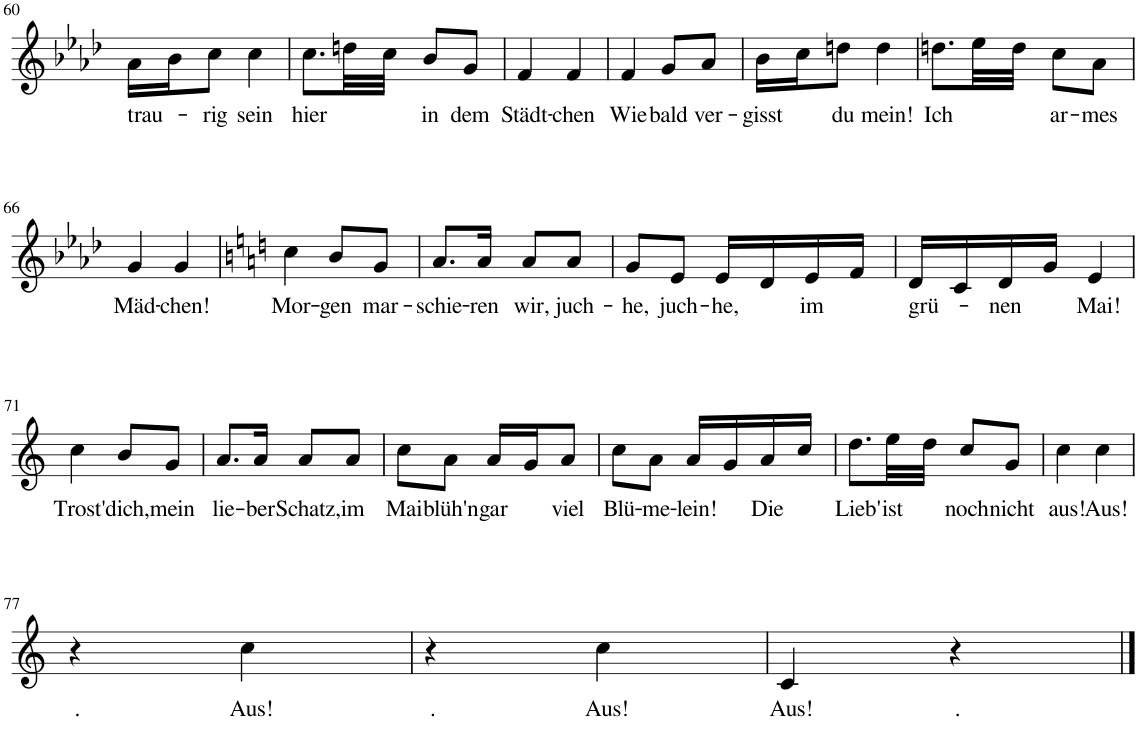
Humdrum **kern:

**kern	**text
*part1	*part1
*staff1	*staff1
*I"Piano	*
*I'Pno	*
!!LO:PB:g=z
*clefG2	*
*k[b-e-a-d-]	*
*M2/4	*
=60	=60
!	!LO:LY:b
16a-\LL	trau-
16b-\J	.
!	!LO:LY:b
8cc\J	-rig
!	!LO:LY:b
4cc\	sein
=61	=61
!	!LO:LY:b
8.cc\L	hier
32ddn\LL	.
32cc\JJJ	.
!	!LO:LY:b
8b-/L	in
!	!LO:LY:b
8g/J	dem
=62	=62
!	!LO:LY:b
4f/	Städt-
!	!LO:LY:b
4f/	-chen
=63	=63
!	!LO:LY:b
4f/	Wie
!	!LO:LY:b
8g/L	bald
!	!LO:LY:b
8a-/J	ver-
=64	=64
!	!LO:LY:b
16b-\LL	-gisst
16cc\J	.
!	!LO:LY:b
8ddn\J	du
!	!LO:LY:b
4dd\	mein!
=65	=65
!	!LO:LY:b
8.ddn\L	Ich
32ee-\LL	.
32dd\JJJ	.
!	!LO:LY:b
8cc\L	ar-
!	!LO:LY:b
8a-\J	-mes
!!LO:LB:g=z
=66	=66
!	!LO:LY:b
4g/	Mäd-
!	!LO:LY:b
4g/	-chen!
=67	=67
*k[]	*
!	!LO:LY:b
4cc\	Mor-
!	!LO:LY:b
8b/L	-gen
!	!LO:LY:b
8g/J	mar-
=68	=68
!	!LO:LY:b
8.a/L	-schie-
!	!LO:LY:b
16a/Jk	-ren
!	!LO:LY:b
8a/L	wir,
!	!LO:LY:b
8a/J	juch-
=69	=69
!	!LO:LY:b
8g/L	-he,
!	!LO:LY:b
8e/J	juch-
!	!LO:LY:b
16e/LL	-he,
16d/	.
!	!LO:LY:b
16e/	im
16f/JJ	.
=70	=70
!	!LO:LY:b
16d/LL	grü-
16c/	.
!	!LO:LY:b
16d/	-nen
16g/JJ	.
!	!LO:LY:b
4e/	Mai!
!!LO:LB:g=z
=71	=71
!	!LO:LY:b
4cc\	Trost'
!	!LO:LY:b
8b/L	dich,
!	!LO:LY:b
8g/J	mein
=72	=72
!	!LO:LY:b
8.a/L	lie-
!	!LO:LY:b
16a/Jk	-ber
!	!LO:LY:b
8a/L	Schatz,
!	!LO:LY:b
8a/J	im
=73	=73
!	!LO:LY:b
8cc\L	Mai
!	!LO:LY:b
8a\J	blüh'n
!	!LO:LY:b
16a/LL	gar
16g/J	.
!	!LO:LY:b
8a/J	viel
=74	=74
!	!LO:LY:b
8cc\L	Blü-
!	!LO:LY:b
8a\J	-me-
!	!LO:LY:b
16a/LL	-lein!
16g/	.
!	!LO:LY:b
16a/	Die
16cc/JJ	.
=75	=75
!	!LO:LY:b
8.dd\L	Lieb'
!	!LO:LY:b
32ee\LL	ist
32dd\JJJ	.
!	!LO:LY:b
8cc/L	noch
!	!LO:LY:b
8g/J	nicht
=76	=76
!	!LO:LY:b
4cc\	aus!
!	!LO:LY:b
4cc\	Aus!
!!LO:LB:g=z
=77	=77
!	!LO:LY:b
4r	.
!	!LO:LY:b
4cc\	Aus!
=78	=78
!	!LO:LY:b
4r	.
!	!LO:LY:b
4cc\	Aus!
=79	=79
!	!LO:LY:b
4c/	Aus!
!	!LO:LY:b
4r	.
==	==
*-	*-
